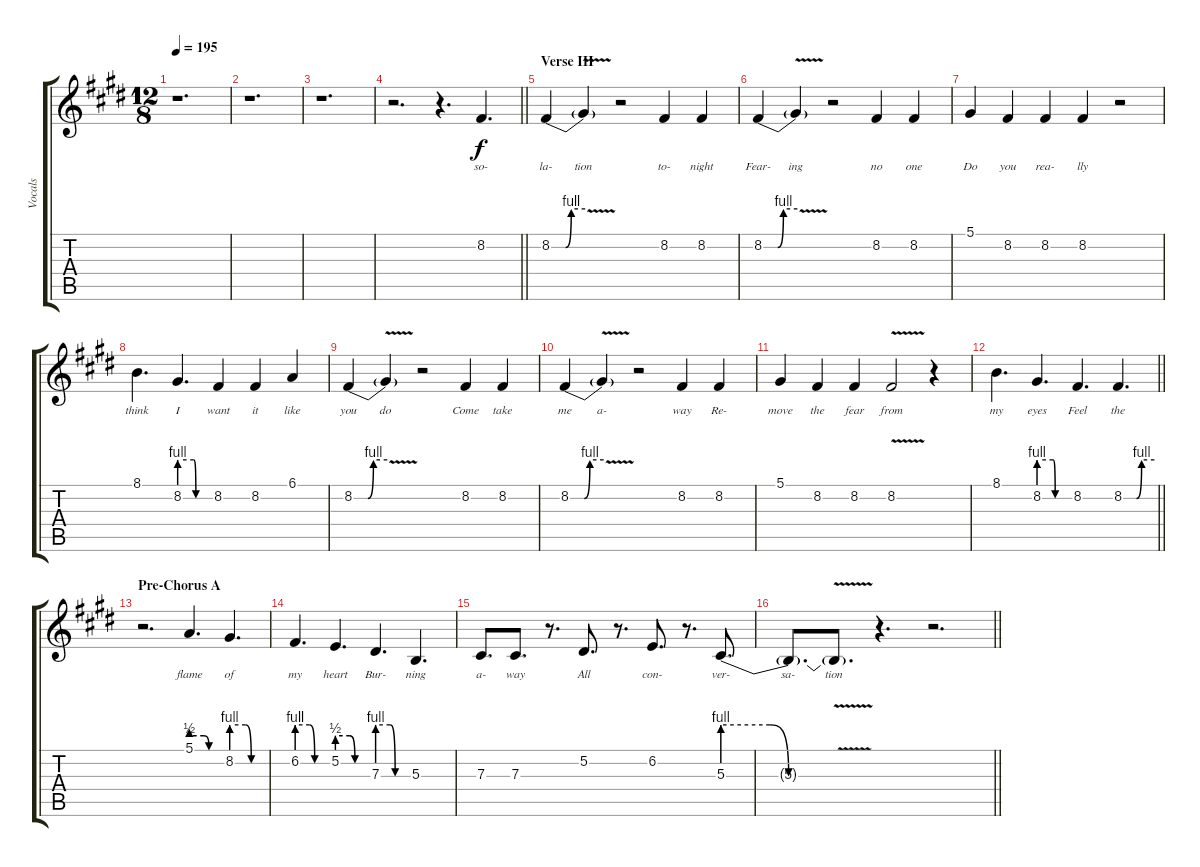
\track ("Vocals" "Vocals") {instrument lead6voice}
\staff {score tabs}
\tuning (Eb4 Bb3 Gb3 Db3 Ab2 Db2) {hide}
\ts (12 8)
\tempo 195
\clef g2
\ks e
r.1{d dy f} |
r.1{d} |
r.1{d} |
\barLineRight lightlight
r.2{d} r.4{d} 8.2.4{d lyrics (0 "so-") lyrics (1 "") lyrics (2 "") lyrics (3 "") lyrics (4 "")} |
\section ("" "Verse III")
8.2{be (custom 0 0 25 0 35 4 60 4)}.4{lyrics (0 "la-") lyrics (1 "") lyrics (2 "") lyrics (3 "") lyrics (4 "")} 8.2{v t}.4{lyrics (0 "tion") lyrics (1 "") lyrics (2 "") lyrics (3 "") lyrics (4 "")} r.2 8.2.4{lyrics (0 "to-") lyrics (1 "") lyrics (2 "") lyrics (3 "") lyrics (4 "")} 8.2.4{lyrics (0 "night") lyrics (1 "") lyrics (2 "") lyrics (3 "") lyrics (4 "")} |
8.2{be (custom 0 0 25 0 35 4 60 4)}.4{lyrics (0 "Fear-") lyrics (1 "") lyrics (2 "") lyrics (3 "") lyrics (4 "")} 8.2{v t}.4{lyrics (0 "ing") lyrics (1 "") lyrics (2 "") lyrics (3 "") lyrics (4 "")} r.2 8.2.4{lyrics (0 "no") lyrics (1 "") lyrics (2 "") lyrics (3 "") lyrics (4 "")} 8.2.4{lyrics (0 "one") lyrics (1 "") lyrics (2 "") lyrics (3 "") lyrics (4 "")} |
5.1.4{lyrics (0 "Do") lyrics (1 "") lyrics (2 "") lyrics (3 "") lyrics (4 "")} 8.2.4{lyrics (0 "you") lyrics (1 "") lyrics (2 "") lyrics (3 "") lyrics (4 "")} 8.2.4{lyrics (0 "rea-") lyrics (1 "") lyrics (2 "") lyrics (3 "") lyrics (4 "")} 8.2.4{lyrics (0 "lly") lyrics (1 "") lyrics (2 "") lyrics (3 "") lyrics (4 "")} r.2 |
8.1.4{d lyrics (0 "think") lyrics (1 "") lyrics (2 "") lyrics (3 "") lyrics (4 "")} 8.2{be (custom 0 4 28 4 32 0 60 0)}.4{d lyrics (0 "I") lyrics (1 "") lyrics (2 "") lyrics (3 "") lyrics (4 "")} 8.2.4{lyrics (0 "want") lyrics (1 "") lyrics (2 "") lyrics (3 "") lyrics (4 "")} 8.2.4{lyrics (0 "it") lyrics (1 "") lyrics (2 "") lyrics (3 "") lyrics (4 "")} 6.1.4{lyrics (0 "like") lyrics (1 "") lyrics (2 "") lyrics (3 "") lyrics (4 "")} |
8.2{be (custom 0 0 25 0 35 4 60 4)}.4{lyrics (0 "you") lyrics (1 "") lyrics (2 "") lyrics (3 "") lyrics (4 "")} 8.2{v t}.4{lyrics (0 "do") lyrics (1 "") lyrics (2 "") lyrics (3 "") lyrics (4 "")} r.2 8.2.4{lyrics (0 "Come") lyrics (1 "") lyrics (2 "") lyrics (3 "") lyrics (4 "")} 8.2.4{lyrics (0 "take") lyrics (1 "") lyrics (2 "") lyrics (3 "") lyrics (4 "")} |
8.2{be (custom 0 0 25 0 35 4 60 4)}.4{lyrics (0 "me") lyrics (1 "") lyrics (2 "") lyrics (3 "") lyrics (4 "")} 8.2{v t}.4{lyrics (0 "a-") lyrics (1 "") lyrics (2 "") lyrics (3 "") lyrics (4 "")} r.2 8.2.4{lyrics (0 "way") lyrics (1 "") lyrics (2 "") lyrics (3 "") lyrics (4 "")} 8.2.4{lyrics (0 "Re-") lyrics (1 "") lyrics (2 "") lyrics (3 "") lyrics (4 "")} |
5.1.4{lyrics (0 "move") lyrics (1 "") lyrics (2 "") lyrics (3 "") lyrics (4 "")} 8.2.4{lyrics (0 "the") lyrics (1 "") lyrics (2 "") lyrics (3 "") lyrics (4 "")} 8.2.4{lyrics (0 "fear") lyrics (1 "") lyrics (2 "") lyrics (3 "") lyrics (4 "")} 8.2{v}.2{lyrics (0 "from") lyrics (1 "") lyrics (2 "") lyrics (3 "") lyrics (4 "")} r.4 |
\barLineRight lightlight
8.1.4{d lyrics (0 "my") lyrics (1 "") lyrics (2 "") lyrics (3 "") lyrics (4 "")} 8.2{be (custom 0 4 28 4 32 0 60 0)}.4{d lyrics (0 "eyes") lyrics (1 "") lyrics (2 "") lyrics (3 "") lyrics (4 "")} 8.2.4{d lyrics (0 "Feel") lyrics (1 "") lyrics (2 "") lyrics (3 "") lyrics (4 "")} 8.2{be (custom 0 0 25 0 35 4 60 4)}.4{d lyrics (0 "the") lyrics (1 "") lyrics (2 "") lyrics (3 "") lyrics (4 "")} |
\section ("" "Pre-Chorus A")
r.2{d} 5.1{be (custom 0 2 25 2 35 0 60 0)}.4{d lyrics (0 "flame") lyrics (1 "") lyrics (2 "") lyrics (3 "") lyrics (4 "")} 8.2{be (custom 0 4 25 4 35 0 60 0)}.4{d lyrics (0 "of") lyrics (1 "") lyrics (2 "") lyrics (3 "") lyrics (4 "")} |
6.2{be (custom 0 4 25 4 35 0 60 0)}.4{d lyrics (0 "my") lyrics (1 "") lyrics (2 "") lyrics (3 "") lyrics (4 "")} 5.2{be (custom 0 2 25 2 35 0 60 0)}.4{d lyrics (0 "heart") lyrics (1 "") lyrics (2 "") lyrics (3 "") lyrics (4 "")} 7.3{be (custom 0 4 25 4 35 0 60 0)}.4{d lyrics (0 "Bur-") lyrics (1 "") lyrics (2 "") lyrics (3 "") lyrics (4 "")} 5.3.4{d lyrics (0 "ning") lyrics (1 "") lyrics (2 "") lyrics (3 "") lyrics (4 "")} |
7.3.8{d lyrics (0 "a-") lyrics (1 "") lyrics (2 "") lyrics (3 "") lyrics (4 "")} 7.3.8{d lyrics (0 "way") lyrics (1 "") lyrics (2 "") lyrics (3 "") lyrics (4 "")} r.8{d} 5.2.8{d lyrics (0 "All") lyrics (1 "") lyrics (2 "") lyrics (3 "") lyrics (4 "")} r.8{d} 6.2.8{d lyrics (0 "con-") lyrics (1 "") lyrics (2 "") lyrics (3 "") lyrics (4 "")} r.8{d} 5.3{be (custom 0 4 25 4 35 0 60 0)}.8{d lyrics (0 "ver-") lyrics (1 "") lyrics (2 "") lyrics (3 "") lyrics (4 "")} |
\barLineRight lightlight
5.3{t}.8{d lyrics (0 "sa-") lyrics (1 "") lyrics (2 "") lyrics (3 "") lyrics (4 "")} 5.3{v t}.8{d lyrics (0 "tion") lyrics (1 "") lyrics (2 "") lyrics (3 "") lyrics (4 "")} r.4{d} r.2{d}
